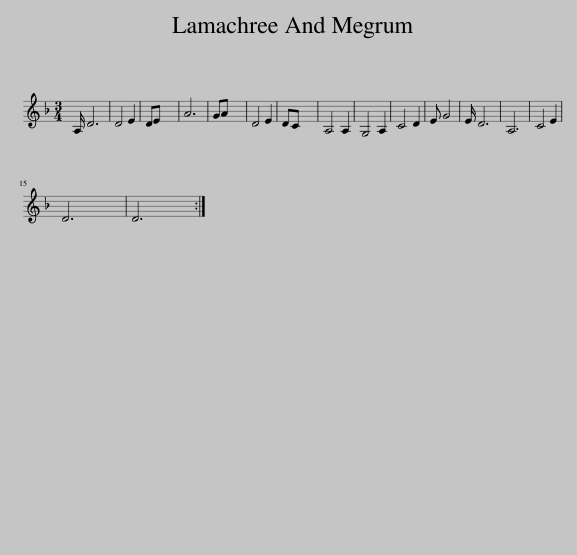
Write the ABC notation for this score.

X:1
L:1/8
M:3/4
I:linebreak $
K:Dmin
V:1 treble
V:1
 A,/ D6 | D4 E2 | DE x4 | A6 | GA x4 | %5
 D4 E2 | DC x4 | A,4 A,2 | G,4 A,2 | C4 D2 | %10
 E G4 | E/ D6 | A,6 | C4 E2 |$ D6 | %15
 D6 :| %16
